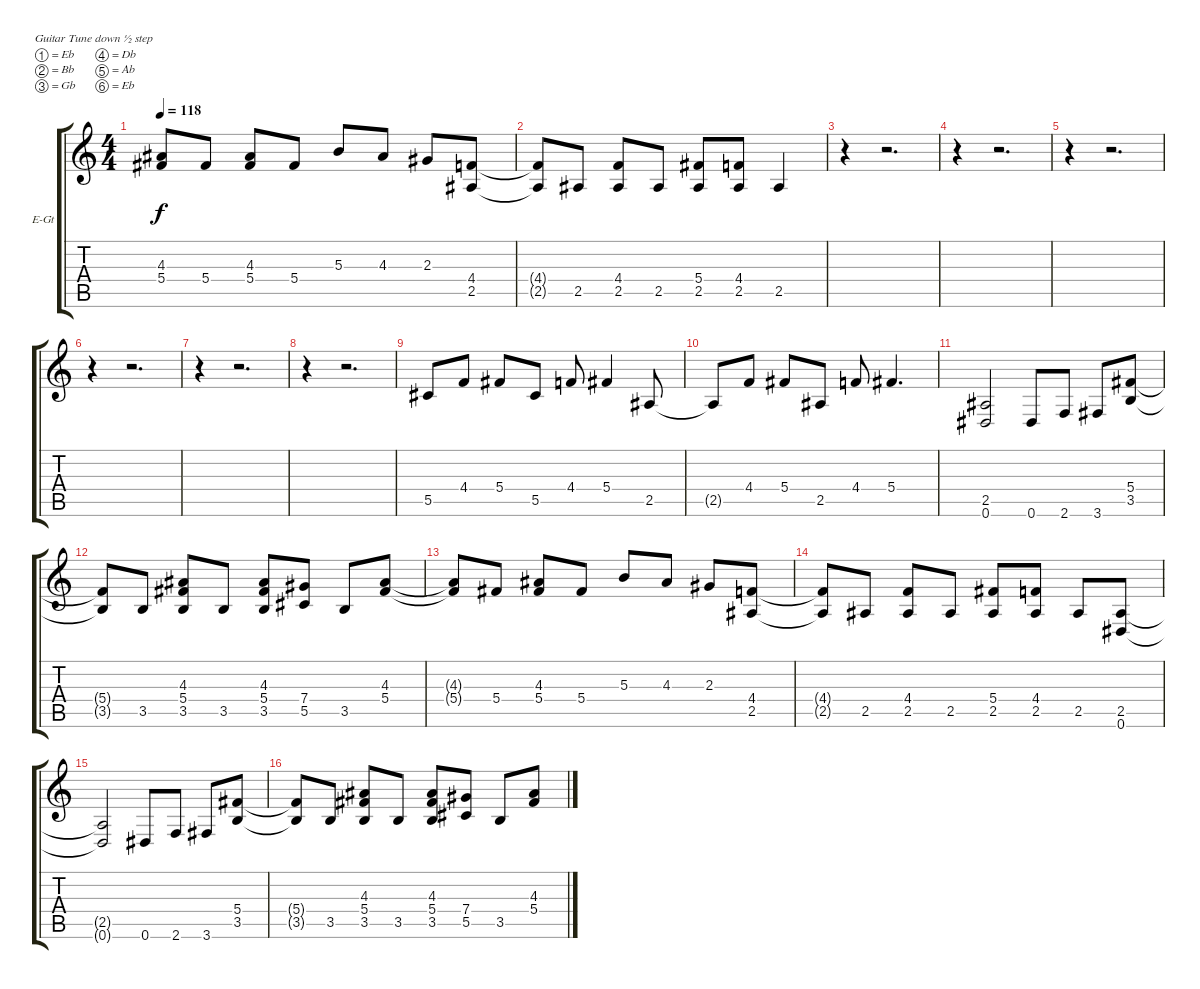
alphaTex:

\bracketExtendMode groupsimilarinstruments
\firstSystemTrackNameOrientation horizontal
\otherSystemsTrackNameOrientation horizontal
\track ("Äîðîæêà 1" "E-Gt") {instrument overdrivenguitar}
\staff {score tabs}
\tuning (Eb4 Bb3 Gb3 Db3 Ab2 Eb2)
\ts (4 4)
\tempo 118
\clef g2
\ks c
(4.3{t} 5.4{t}).8{dy f} 5.4.8 (4.3 5.4).8 5.4.8 5.3.8 4.3.8 2.3.8 (4.4 2.5).8 |
(4.4{t} 2.5{t}).8 2.5.8 (4.4 2.5).8 2.5.8 (5.4 2.5).8 (4.4 2.5).8 2.5.4 |
r.4 r.2{d} |
r.4 r.2{d} |
r.4 r.2{d} |
r.4 r.2{d} |
r.4 r.2{d} |
r.4 r.2{d} |
5.5.8 4.4.8 5.4.8 5.5.8 4.4.8 5.4.4 2.5.8 |
2.5{t}.8 4.4.8 5.4.8 2.5.8 4.4.8 5.4.4{d} |
(2.5 0.6).2 0.6.8 2.6.8 3.6.8 (5.4 3.5).8 |
(5.4{t} 3.5{t}).8 3.5.8 (4.3 5.4 3.5).8 3.5.8 (4.3 5.4 3.5).8 (7.4 5.5).8 3.5.8 (4.3 5.4).8 |
(4.3{t} 5.4{t}).8 5.4.8 (4.3 5.4).8 5.4.8 5.3.8 4.3.8 2.3.8 (4.4 2.5).8 |
(4.4{t} 2.5{t}).8 2.5.8 (4.4 2.5).8 2.5.8 (5.4 2.5).8 (4.4 2.5).8 2.5.8 (2.5 0.6).8 |
(2.5{t} 0.6{t}).2 0.6.8 2.6.8 3.6.8 (5.4 3.5).8 |
(5.4{t} 3.5{t}).8 3.5.8 (4.3 5.4 3.5).8 3.5.8 (4.3 5.4 3.5).8 (7.4 5.5).8 3.5.8 (4.3 5.4).8
